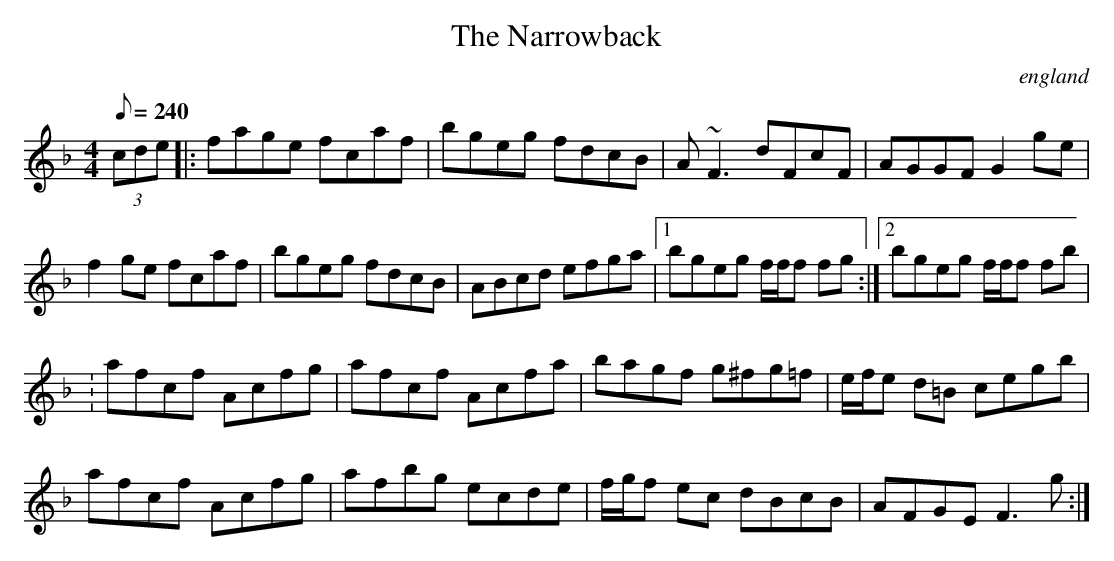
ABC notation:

X:1
T:Narrowback, The
O:england
M:4/4
L:1/8
Q:240
K:F
(3cde|:fage fcaf|bgeg fdcB|A~F3 dFcF|AGGF G2ge|
f2ge fcaf|bgeg fdcB|ABcd efga|1bgeg f/2f/2f fg:|2bgeg f/2f/2f fb|
:afcf Acfg|afcf Acfa|bagf g^fg=f|e/2f/2e d=B cegb|
afcf Acfg|afbg ecde|f/2g/2f ec dBcB|AFGE F3g:|
